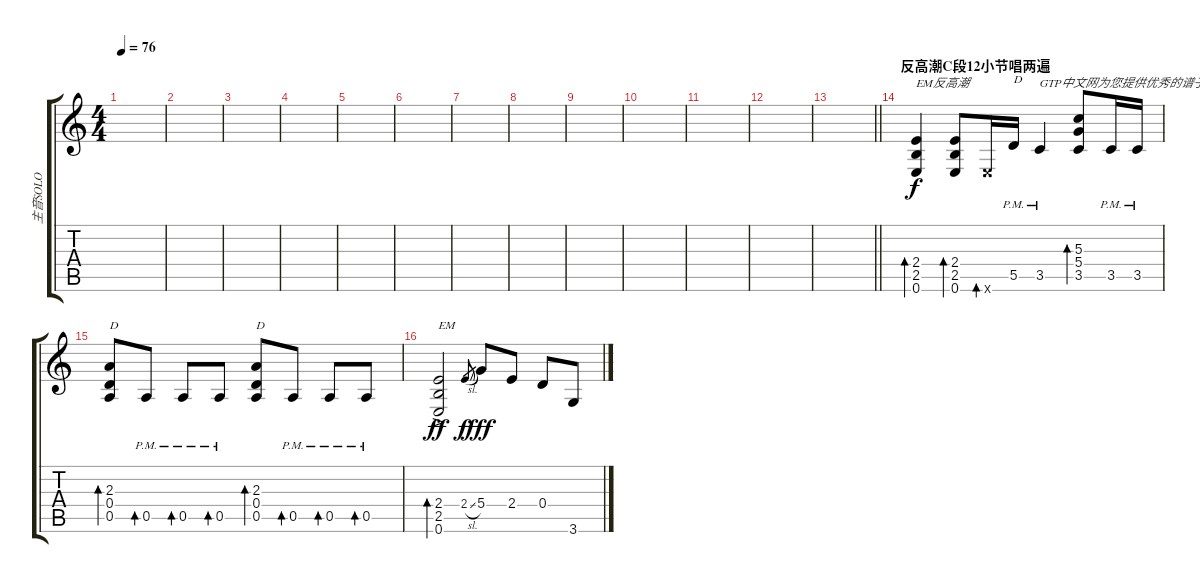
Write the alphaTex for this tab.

\track ("主音SOLO" "主音SOLO") {instrument distortionguitar}
\staff {score tabs}
\tuning (E4 B3 G3 D3 A2 E2) {hide}
\ts (4 4)
\tempo 76
\clef g2
\ks c
|
|
|
|
|
|
|
|
|
|
|
|
\barLineRight lightlight
|
\section ("" "反高潮C段12小节唱两遍")
(2.4 2.5 0.6).4{bd 60 txt "EM反高潮" dy f} (2.4 2.5 0.6).8{bd 60} 0.6{x}.16{bd 60} 5.5{pm}.16{txt "D"} 3.5{pm}.4{txt "GTP中文网为您提供优秀的谱子"} (5.3 5.4 3.5).8{bd 60} 3.5{pm}.16 3.5{pm}.16 |
(2.3 0.4 0.5).8{bd 60 txt "D"} 0.5{pm}.8{bd 60} 0.5{pm}.8{bd 60} 0.5{pm}.8{bd 60} (2.3 0.4 0.5).8{bd 60 txt "D"} 0.5{pm}.8{bd 60} 0.5{pm}.8{bd 60} 0.5{pm}.8{bd 60} |
(2.4 2.5 0.6{ac}).2{bd 60 txt "EM" dy ff} 2.4{sl}.8{gr dy f} 5.4.8{dy fff} 2.4.8 0.4.8 3.6.8
